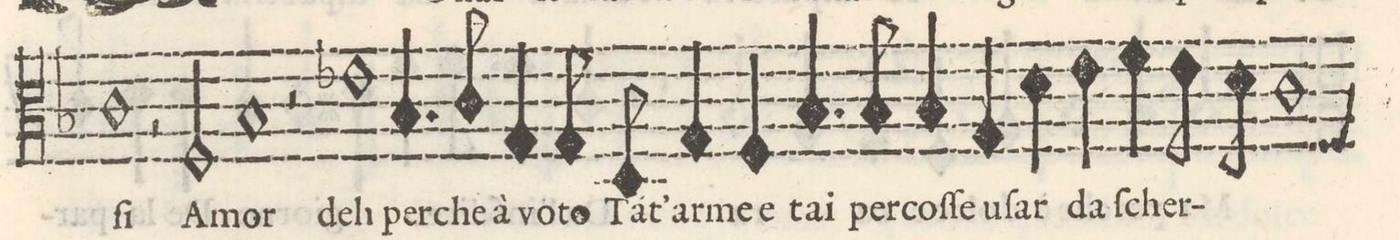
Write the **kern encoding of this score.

**kern	**text
*I"SESTO	*
*clefC3	*
*k[b-]	*
*met(c)	*
*M4/4	*
1c	-preſſi
=82-	=82-
2r	.
2F/	A-
=83-	=83-
1B-	-mor
=84-	=84-
2r	.
1e-X\	deh
=85-	=85-
4.B-/	per-
8c/	-che a
=86-	=86-
4G/	vo-
8G/	-to
8D/	Tat'
4G/	ar-
4F/	-me
=87-	=87-
4.B-/	e tai
8B-/	per-
4B-/	-coſ-
4G/	-ſe
=88-	=88-
4d\	uſar
4e\	da
4f\	fcher-
8e\	.
8d\	.
=89-	=89-
1c	.
=90-	=90-
*-	*-
